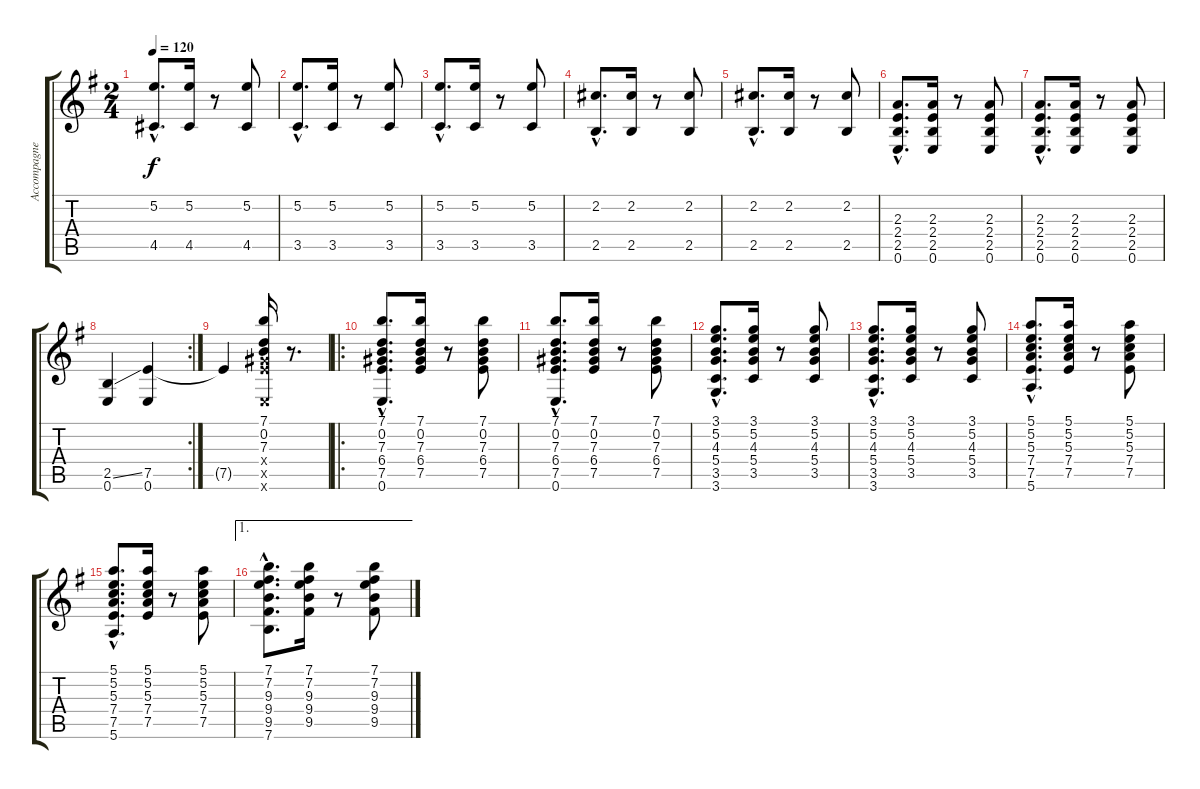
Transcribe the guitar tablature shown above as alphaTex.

\track ("Accompagnement" "Accompagne") {instrument acousticguitarnylon}
\staff {score tabs}
\tuning (E4 B3 G3 D3 A2 E2) {hide}
\ts (2 4)
\tempo 120
\clef g2
\ks eminor
(5.2{hac} 4.5{hac}).8{d dy f} (5.2 4.5).16 r.8 (5.2 4.5).8 |
(5.2{hac} 3.5{hac}).8{d} (5.2 3.5).16 r.8 (5.2 3.5).8 |
(5.2{hac} 3.5{hac}).8{d} (5.2 3.5).16 r.8 (5.2 3.5).8 |
(2.2{hac} 2.5{hac}).8{d} (2.2 2.5).16 r.8 (2.2 2.5).8 |
(2.2{hac} 2.5{hac}).8{d} (2.2 2.5).16 r.8 (2.2 2.5).8 |
(2.3{hac} 2.4{hac} 2.5{hac} 0.6{hac}).8{d} (2.3 2.4 2.5 0.6).16 r.8 (2.3 2.4 2.5 0.6).8 |
(2.3{hac} 2.4{hac} 2.5{hac} 0.6{hac}).8{d} (2.3 2.4 2.5 0.6).16 r.8 (2.3 2.4 2.5 0.6).8 |
\rc 2
(2.5{ss} 0.6).4 (7.5 0.6).4 |
7.5{t}.4 (7.1 0.2 7.3 6.4{x} 7.5{x} 0.6{x}).16 r.8{d} |
\ro
(7.1{hac} 0.2{hac} 7.3{hac} 6.4{hac} 7.5{hac} 0.6{hac}).8{d} (7.1 0.2 7.3 6.4 7.5).16 r.8 (7.1 0.2 7.3 6.4 7.5).8 |
(7.1{hac} 0.2{hac} 7.3{hac} 6.4{hac} 7.5{hac} 0.6{hac}).8{d} (7.1 0.2 7.3 6.4 7.5).16 r.8 (7.1 0.2 7.3 6.4 7.5).8 |
(3.1{hac} 5.2{hac} 4.3{hac} 5.4{hac} 3.5{hac} 3.6{hac}).8{d} (3.1 5.2 4.3 5.4 3.5).16 r.8 (3.1 5.2 4.3 5.4 3.5).8 |
(3.1{hac} 5.2{hac} 4.3{hac} 5.4{hac} 3.5{hac} 3.6{hac}).8{d} (3.1 5.2 4.3 5.4 3.5).16 r.8 (3.1 5.2 4.3 5.4 3.5).8 |
(5.1{hac} 5.2{hac} 5.3{hac} 7.4{hac} 7.5{hac} 5.6{hac}).8{d} (5.1 5.2 5.3 7.4 7.5).16 r.8 (5.1 5.2 5.3 7.4 7.5).8 |
(5.1{hac} 5.2{hac} 5.3{hac} 7.4{hac} 7.5{hac} 5.6{hac}).8{d} (5.1 5.2 5.3 7.4 7.5).16 r.8 (5.1 5.2 5.3 7.4 7.5).8 |
\ae 1
(7.1{hac} 7.2{hac} 9.3{hac} 9.4{hac} 9.5{hac} 7.6{hac}).8{d} (7.1 7.2 9.3 9.4 9.5).16 r.8 (7.1 7.2 9.3 9.4 9.5).8
